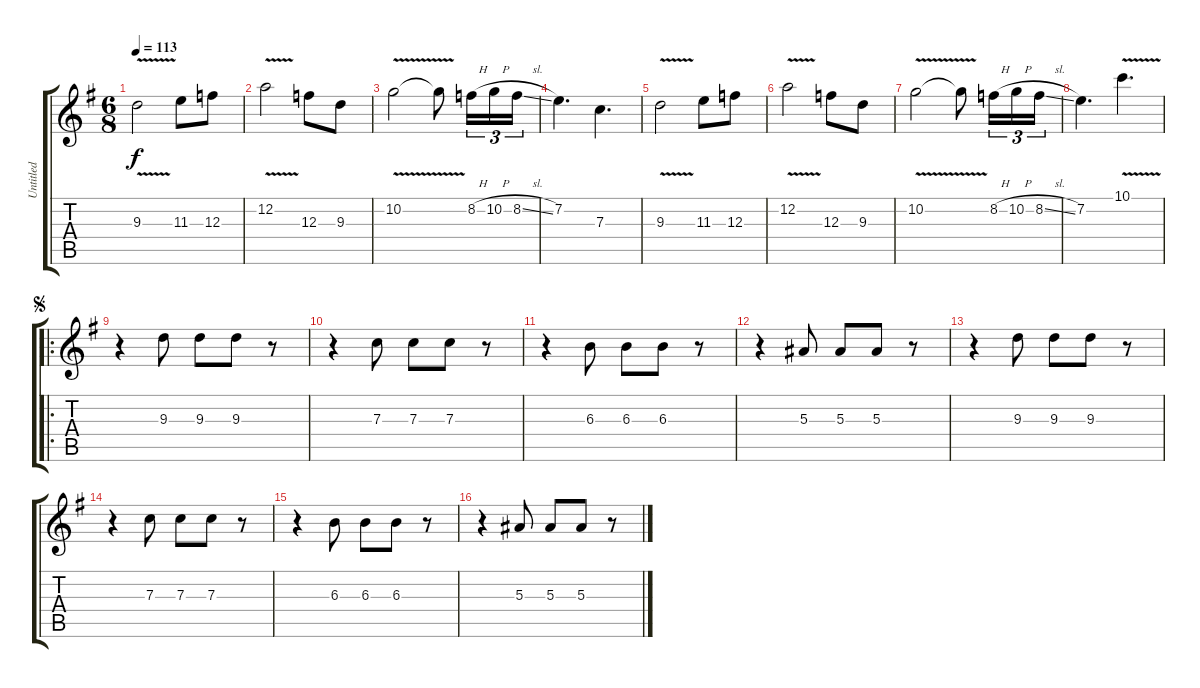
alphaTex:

\track ("Untitled" "Untitled") {instrument distortionguitar}
\staff {score tabs}
\tuning (D4 A3 F3 C3 G2 D2) {hide}
\ts (6 8)
\tempo 113
\clef g2
\ks g
9.3{v}.2{dy f} 11.3.8 12.3.8 |
12.2{v}.2 12.3.8 9.3.8 |
10.2{v}.2 10.2{v t}.8 8.2{h}.16{tu (3 2)} 10.2{h}.16{tu (3 2)} 8.2{sl}.16{tu (3 2)} |
7.2.4{d} 7.3.4{d} |
9.3{v}.2 11.3.8 12.3.8 |
12.2{v}.2 12.3.8 9.3.8 |
10.2{v}.2 10.2{v t}.8 8.2{h}.16{tu (3 2)} 10.2{h}.16{tu (3 2)} 8.2{sl}.16{tu (3 2)} |
7.2.4{d} 10.1{v}.4{d} |
\ro
\jump segno
r.4 9.3.8 9.3.8 9.3.8 r.8 |
r.4 7.3.8 7.3.8 7.3.8 r.8 |
r.4 6.3.8 6.3.8 6.3.8 r.8 |
r.4 5.3.8 5.3.8 5.3.8 r.8 |
r.4 9.3.8 9.3.8 9.3.8 r.8 |
r.4 7.3.8 7.3.8 7.3.8 r.8 |
r.4 6.3.8 6.3.8 6.3.8 r.8 |
r.4 5.3.8 5.3.8 5.3.8 r.8
